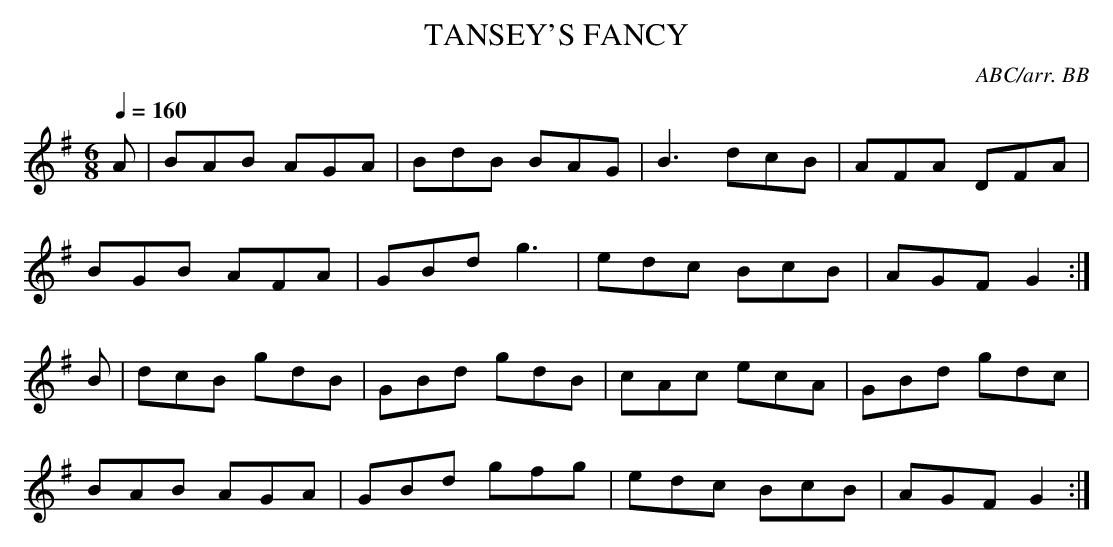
X:1
T:TANSEY'S FANCY
C:ABC/arr. BB
M:6/8
Q:1/4=160
L:1/8
K:G
A|BAB AGA|BdB BAG|B3 dcB|AFA DFA|
BGB AFA|GBd g3|edc BcB|AGF G2 :|
B|dcB gdB|GBd gdB|cAc ecA|GBd gdc|
BAB AGA|GBd gfg|edc BcB|AGF G2 :|
